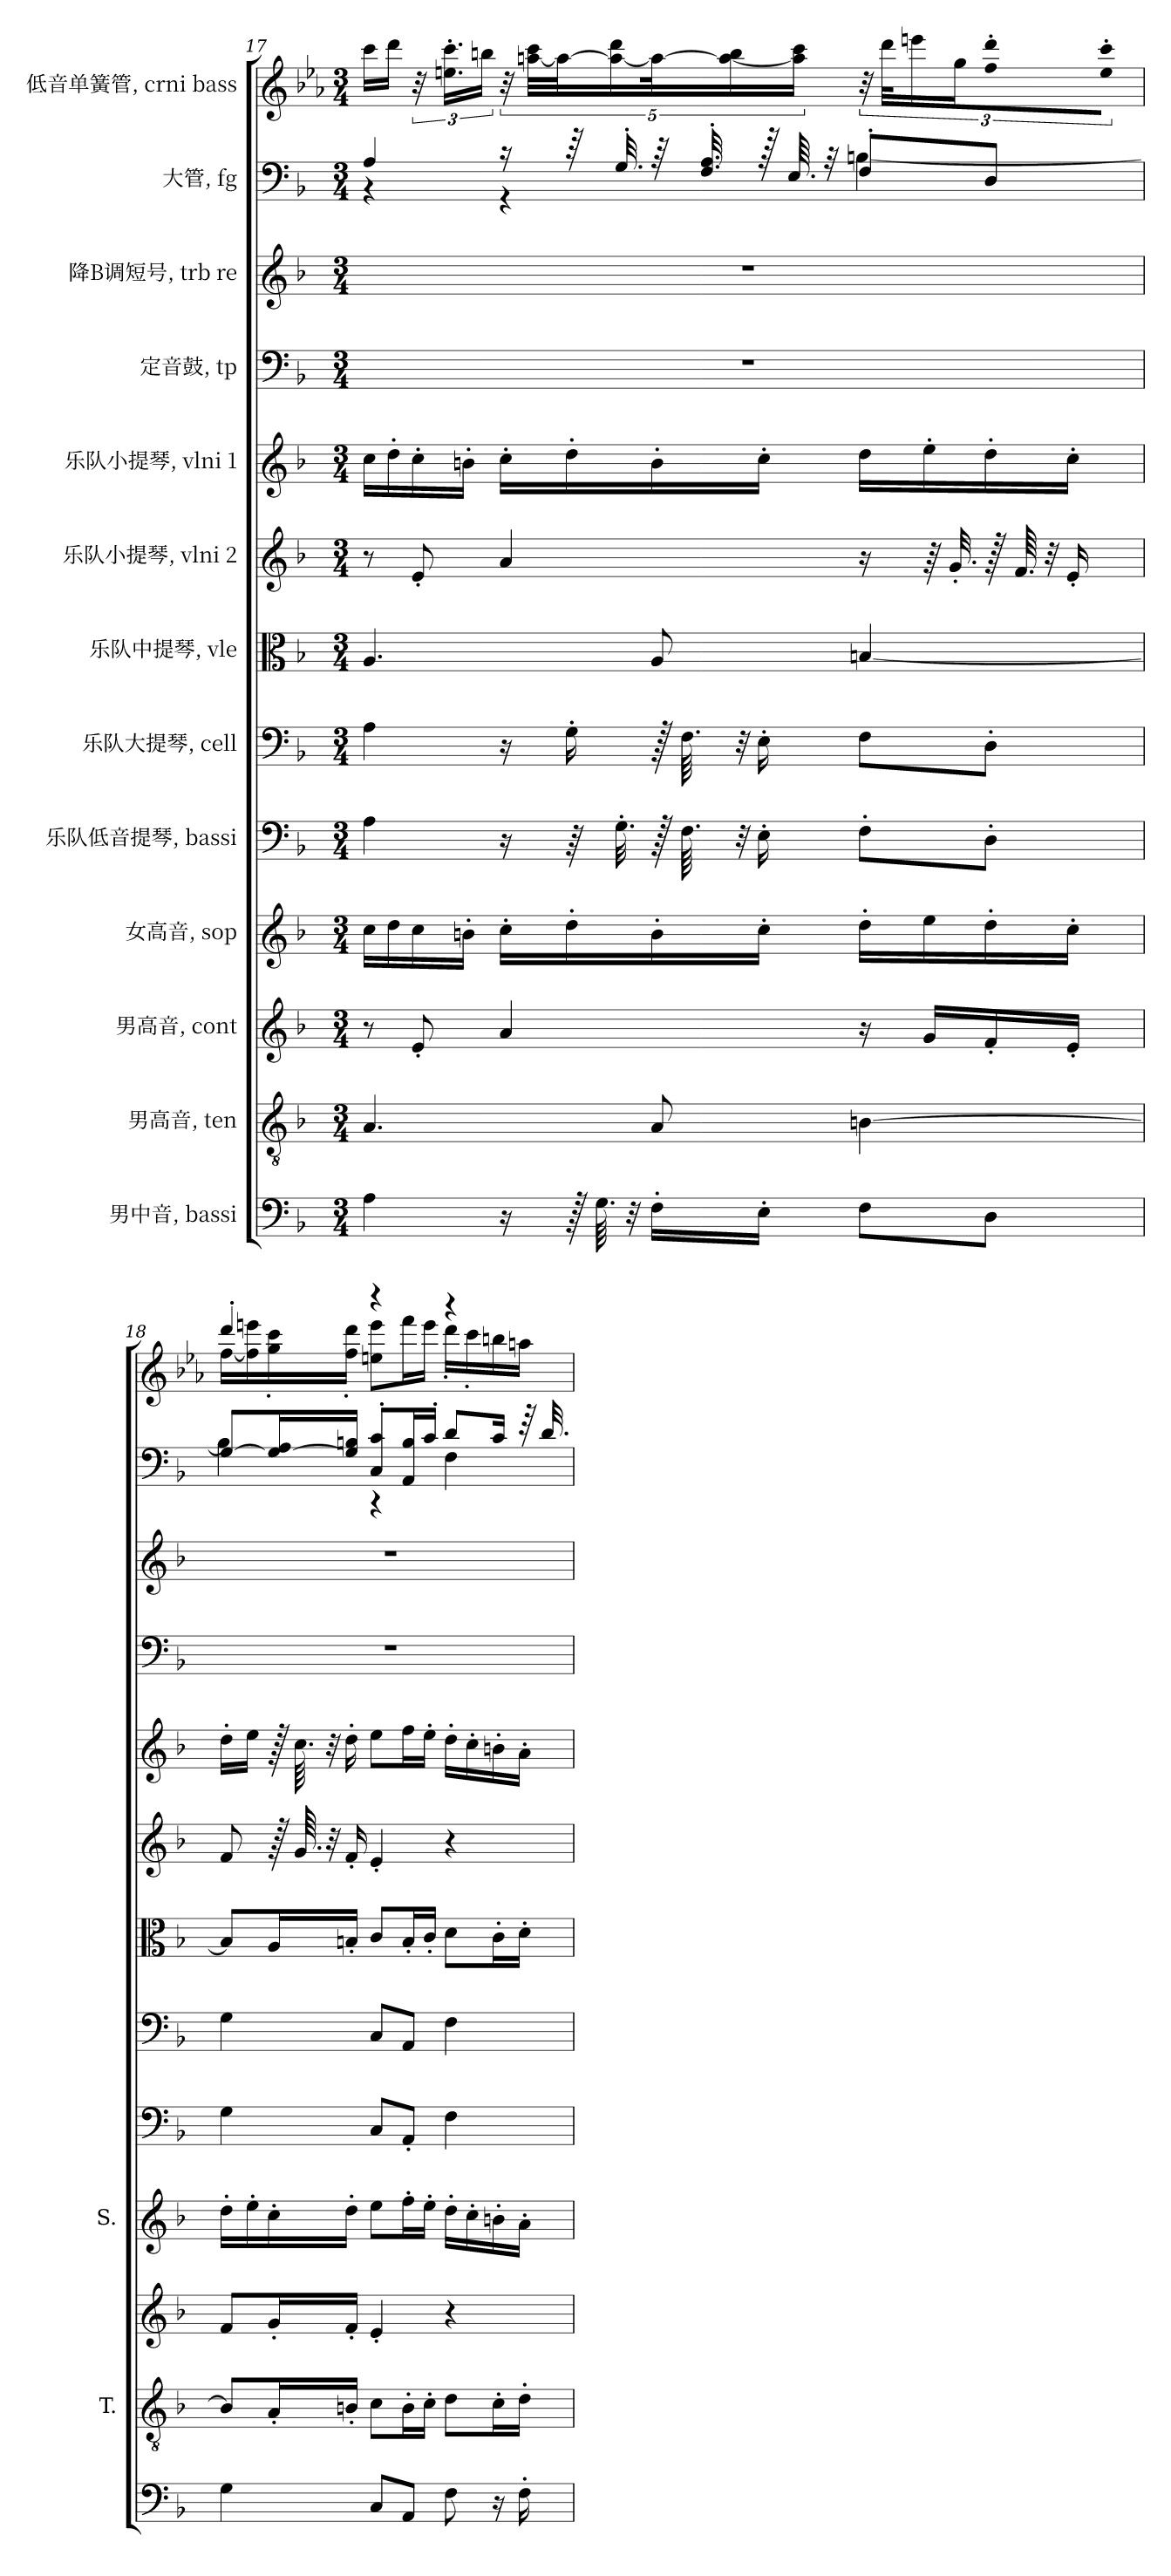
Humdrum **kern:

**kern	**kern	**kern	**kern	**kern	**kern	**kern	**kern	**kern	**kern	**kern	**kern	**kern
*part13	*part12	*part11	*part10	*part9	*part8	*part7	*part6	*part5	*part4	*part3	*part2	*part1
*staff13	*staff12	*staff11	*staff10	*staff9	*staff8	*staff7	*staff6	*staff5	*staff4	*staff3	*staff2	*staff1
*I"男中音, bassi	*I"男高音, ten	*I"男高音, cont	*I"女高音, sop	*I"乐队低音提琴, bassi	*I"乐队大提琴, cell	*I"乐队中提琴, vle	*I"乐队小提琴, vlni 2	*I"乐队小提琴, vlni 1	*I"定音鼓, tp	*I"降B调短号, trb re	*I"大管, fg	*I"低音单簧管, crni bass
*	*I'T.	*	*I'S.	*	*	*	*	*	*	*	*	*
!!LO:PB:g=z
*clefF4	*clefGv2	*clefG2	*clefG2	*clefF4	*clefF4	*clefC3	*clefG2	*clefG2	*clefF4	*clefG2	*clefF4	*clefG2
*	*	*	*	*ITrd7c12	*	*	*	*	*	*ITrd1c2	*	*ITrd8c14
*k[b-]	*k[b-]	*k[b-]	*k[b-]	*k[b-]	*k[b-]	*k[b-]	*k[b-]	*k[b-]	*k[b-]	*k[b-e-a-]	*k[b-]	*k[b-e-a-]
*M3/4	*M3/4	*M3/4	*M3/4	*M3/4	*M3/4	*M3/4	*M3/4	*M3/4	*M3/4	*M3/4	*M3/4	*M3/4
=17	=17	=17	=17	=17	=17	=17	=17	=17	=17	=17	=17	=17
*	*	*	*	*	*	*	*	*	*	*	*^	*
4A\	4.A/	8r	16cc\LL	4AA\	4A\	4.A/	8r	16cc\LL	2.r	2.r	4A/	4r	16cc\LL
.	.	.	16dd\	.	.	.	.	16dd'\	.	.	.	.	16dd\JJ
.	.	8e'/	16cc\	.	.	.	8e'/	16cc'\	.	.	.	.	48r
.	.	.	.	.	.	.	.	.	.	.	.	.	24.en\' 24.cc\'LL
.	.	.	16bn'\JJ	.	.	.	.	16bn'\JJ	.	.	.	.	.
.	.	.	.	.	.	.	.	.	.	.	.	.	24bn\JJ
16r	.	4a/	16cc'\LL	16r	16r	.	4a/	16cc'\LL	.	.	16r	4r	40r
.	.	.	.	.	.	.	.	.	.	.	.	.	[40an\ 40cc\LLL
.	.	.	.	.	.	.	.	.	.	.	.	.	40a\J_
128r	.	.	16dd'\	64r	16G'\	.	.	16dd'\	.	.	64r	.	.
64.G\	.	.	.	.	.	.	.	.	.	.	.	.	.
.	.	.	.	.	.	.	.	.	.	.	.	.	20a\_ 20dd\
.	.	.	.	32.GG'\	.	.	.	.	.	.	32.G'/	.	.
32r	.	.	.	.	.	.	.	.	.	.	.	.	.
16F'\LL	8A/	.	16b'\	128r	128r	8A/	.	16b'\	.	.	64r	.	40a\K_
.	.	.	.	64.FF\	64.F\	.	.	.	.	.	.	.	.
.	.	.	.	.	.	.	.	.	.	.	32.F/' 32.A/'	.	.
.	.	.	.	.	.	.	.	.	.	.	.	.	20a\_ 20b\
.	.	.	.	32r	32r	.	.	.	.	.	.	.	.
16E'\JJ	.	.	16cc'\JJ	16EE'\	16E'\	.	.	16cc'\JJ	.	.	128r	.	.
.	.	.	.	.	.	.	.	.	.	.	64.E/	.	.
.	.	.	.	.	.	.	.	.	.	.	.	.	20a\] 20cc\JJ
.	.	.	.	.	.	.	.	.	.	.	32r	.	.
8F\L	[4Bn\	16r	16dd'\LL	8FF'\L	8F\L	[4Bn/	16r	16dd\LL	.	.	8F'/L	[4Bn\	48r
.	.	.	.	.	.	.	.	.	.	.	.	.	48dd\KLL
.	.	.	.	.	.	.	.	.	.	.	.	.	24een\
.	.	16g/LL	16ee\	.	.	.	64r	16ee'\	.	.	.	.	.
.	.	.	.	.	.	.	32.g'/	.	.	.	.	.	.
.	.	.	.	.	.	.	.	.	.	.	.	.	24g\
8D\J	.	16f'/	16dd'\	8DD'\J	8D'\J	.	128r	16dd'\	.	.	8D/J	.	16f\' 16dd\'
.	.	.	.	.	.	.	64.f/	.	.	.	.	.	.
.	.	.	.	.	.	.	32r	.	.	.	.	.	.
.	.	16e'/JJ	16cc'\JJ	.	.	.	16e'/	16cc'\JJ	.	.	.	.	16e\' 16cc\'JJ
!!LO:PB:g=z
=18	=18	=18	=18	=18	=18	=18	=18	=18	=18	=18	=18	=18	=18
*	*	*	*	*	*	*	*	*	*	*	*	*	*^
4G\	8B/L]	8f/L	16dd'\LL	4GG\	4G\	8B/L]	8f/	16dd'\LL	2.r	2.r	[8G/L	4B\]	4dd'/	[16f\LL
.	.	.	16ee'\	.	.	.	.	16ee\JJ	.	.	.	.	.	16f\] 16een\
.	16A'/L	16g'/L	16cc'\	.	.	16A/L	128r	128r	.	.	16G/_ 16A/L	.	.	16g\' 16cc\'
.	.	.	.	.	.	.	64.g/	64.cc\	.	.	.	.	.	.
.	.	.	.	.	.	.	32r	32r	.	.	.	.	.	.
.	16Bn'/JJ	16f'/JJ	16dd'\JJ	.	.	16Bn'/JJ	16f'/	16dd'\	.	.	16G/] 16Bn/JJ	.	.	16f\' 16dd\'JJ
8C/L	8c\L	4e'/	8ee\L	8CC/L	8C/L	8c/L	4e'/	8ee\L	.	.	8C/' 8c/'L	4r	4r	8en\ 8ee\L
8AA/J	16B'\L	.	16ff'\L	8AAA'/J	8AA/J	16B'/L	.	16ff\L	.	.	16AA/ 16B/L	.	.	16ff\L
.	16c'\JJ	.	16ee'\JJ	.	.	16c'/JJ	.	16ee'\JJ	.	.	16c'/JJ	.	.	16ee\JJ
8F\	8d\L	4r	16dd'\LL	4FF\	4F\	8d\L	4r	16dd'\LL	.	.	8d/L	4F\	4r	16dd'\LL
.	.	.	16cc'\	.	.	.	.	16cc'\	.	.	.	.	.	16cc'\
16r	16c'\L	.	16bn'\	.	.	16c'\L	.	16bn'\	.	.	16c/Jk	.	.	16bn\
16F'\	16d'\JJ	.	16a'\JJ	.	.	16d'\JJ	.	16a'\JJ	.	.	64r	.	.	16an\JJ
.	.	.	.	.	.	.	.	.	.	.	32.d/	.	.	.
*	*	*	*	*	*	*	*	*	*	*	*v	*v	*	*
*	*	*	*	*	*	*	*	*	*	*	*	*v	*v
=	=	=	=	=	=	=	=	=	=	=	=	=
*-	*-	*-	*-	*-	*-	*-	*-	*-	*-	*-	*-	*-
